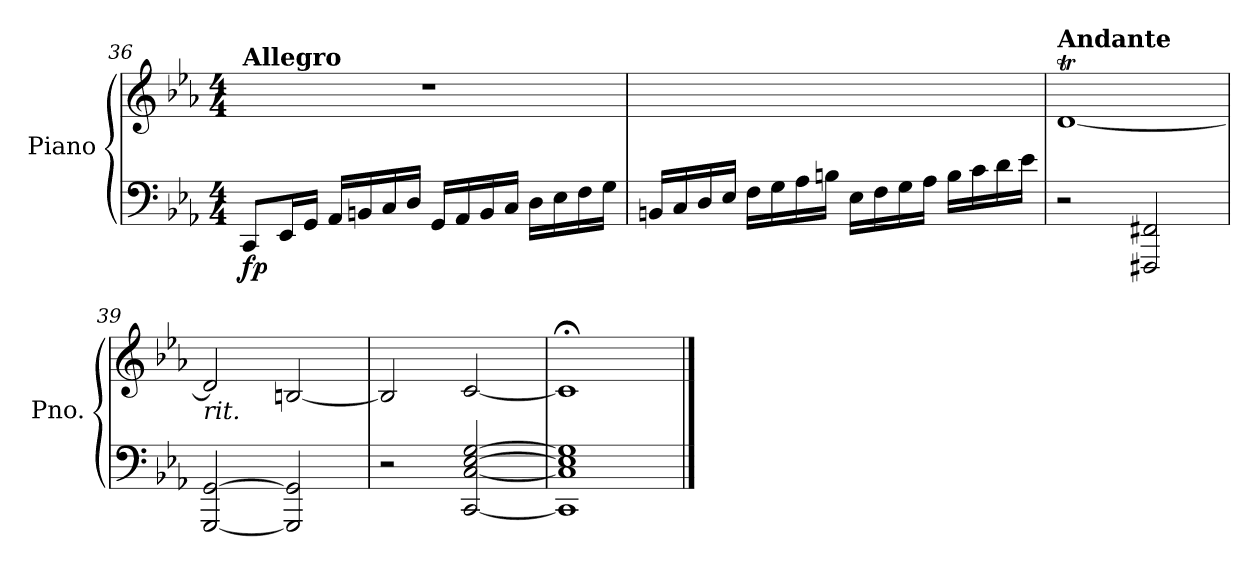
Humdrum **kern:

**kern	**kern	**dynam
*part1	*part1	*part1
*staff2	*staff1	*staff1/2
*I"Piano	*	*
*I'Pno.	*	*
*clefF4	*clefG2	*
*k[b-e-a-]	*k[b-e-a-]	*
*M4/4	*M4/4	*
=36	=36	=36
!	!LO:TX:a:B:t=Allegro	!
!	!	!LO:DY:b=2
8CC/L	1r	fp
16EE-/L	.	.
16GG/JJ	.	.
16AA-/LL	.	.
16BBn/	.	.
16C/	.	.
16D/JJ	.	.
16GG/LL	.	.
16AA-/	.	.
16BB/	.	.
16C/JJ	.	.
16D\LL	.	.
16E-\	.	.
16F\	.	.
16G\JJ	.	.
=37	=37	=37
16BBn/LL	1ryy	.
16C/	.	.
16D/	.	.
16E-/JJ	.	.
16F\LL	.	.
16G\	.	.
16A-\	.	.
16Bn\JJ	.	.
16E-\LL	.	.
16F\	.	.
16G\	.	.
16A-\JJ	.	.
16B\LL	.	.
16c\	.	.
16d\	.	.
16e-\JJ	.	.
!!LO:LB:g=z
=38	=38	=38
!	!LO:TX:a:B:t=Andante	!
2r	[1dt	.
2FFF#X/ 2FF#X/	.	.
=39	=39	=39
!	!LO:TX:b:i:t=rit.	!
[2GGG/ [2GG/	2d/]	.
2GGG/] 2GG/]	[2Bn/	.
=40	=40	=40
2r	2B/]	.
[2CC/ [2C/ [2E-/ [2G/	[2c/	.
=41	=41	=41
1CC] 1C] 1E-] 1G]	1c;<]	.
==	==	==
*-	*-	*-
